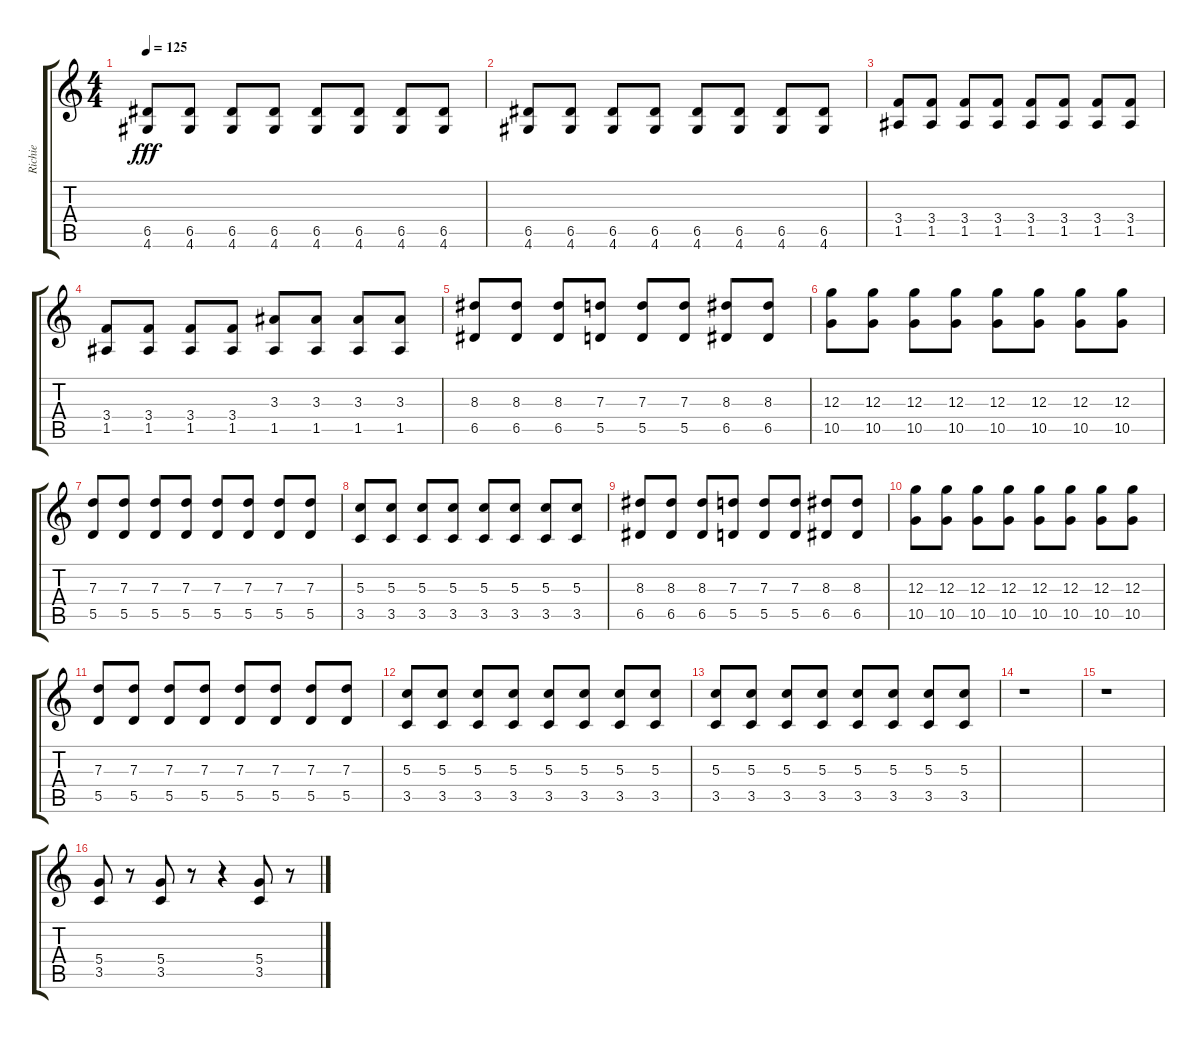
\track ("Richie" "Richie") {instrument overdrivenguitar}
\staff {score tabs}
\tuning (E4 B3 G3 D3 A2 E2) {hide}
\ts (4 4)
\tempo 125
\clef g2
\ks c
(6.5 4.6).8{dy fff} (6.5 4.6).8 (6.5 4.6).8 (6.5 4.6).8 (6.5 4.6).8 (6.5 4.6).8 (6.5 4.6).8 (6.5 4.6).8 |
(6.5 4.6).8 (6.5 4.6).8 (6.5 4.6).8 (6.5 4.6).8 (6.5 4.6).8 (6.5 4.6).8 (6.5 4.6).8 (6.5 4.6).8 |
(3.4 1.5).8 (3.4 1.5).8 (3.4 1.5).8 (3.4 1.5).8 (3.4 1.5).8 (3.4 1.5).8 (3.4 1.5).8 (3.4 1.5).8 |
(3.4 1.5).8 (3.4 1.5).8 (3.4 1.5).8 (3.4 1.5).8 (3.3 1.5).8 (3.3 1.5).8 (3.3 1.5).8 (3.3 1.5).8 |
(8.3 6.5).8 (8.3 6.5).8 (8.3 6.5).8 (7.3 5.5).8 (7.3 5.5).8 (7.3 5.5).8 (8.3 6.5).8 (8.3 6.5).8 |
(12.3 10.5).8 (12.3 10.5).8 (12.3 10.5).8 (12.3 10.5).8 (12.3 10.5).8 (12.3 10.5).8 (12.3 10.5).8 (12.3 10.5).8 |
(7.3 5.5).8 (7.3 5.5).8 (7.3 5.5).8 (7.3 5.5).8 (7.3 5.5).8 (7.3 5.5).8 (7.3 5.5).8 (7.3 5.5).8 |
(5.3 3.5).8 (5.3 3.5).8 (5.3 3.5).8 (5.3 3.5).8 (5.3 3.5).8 (5.3 3.5).8 (5.3 3.5).8 (5.3 3.5).8 |
(8.3 6.5).8 (8.3 6.5).8 (8.3 6.5).8 (7.3 5.5).8 (7.3 5.5).8 (7.3 5.5).8 (8.3 6.5).8 (8.3 6.5).8 |
(12.3 10.5).8 (12.3 10.5).8 (12.3 10.5).8 (12.3 10.5).8 (12.3 10.5).8 (12.3 10.5).8 (12.3 10.5).8 (12.3 10.5).8 |
(7.3 5.5).8 (7.3 5.5).8 (7.3 5.5).8 (7.3 5.5).8 (7.3 5.5).8 (7.3 5.5).8 (7.3 5.5).8 (7.3 5.5).8 |
(5.3 3.5).8 (5.3 3.5).8 (5.3 3.5).8 (5.3 3.5).8 (5.3 3.5).8 (5.3 3.5).8 (5.3 3.5).8 (5.3 3.5).8 |
(5.3 3.5).8 (5.3 3.5).8 (5.3 3.5).8 (5.3 3.5).8 (5.3 3.5).8 (5.3 3.5).8 (5.3 3.5).8 (5.3 3.5).8 |
r.1 |
r.1 |
(5.4 3.5).8 r.8 (5.4 3.5).8 r.8 r.4 (5.4 3.5).8 r.8
